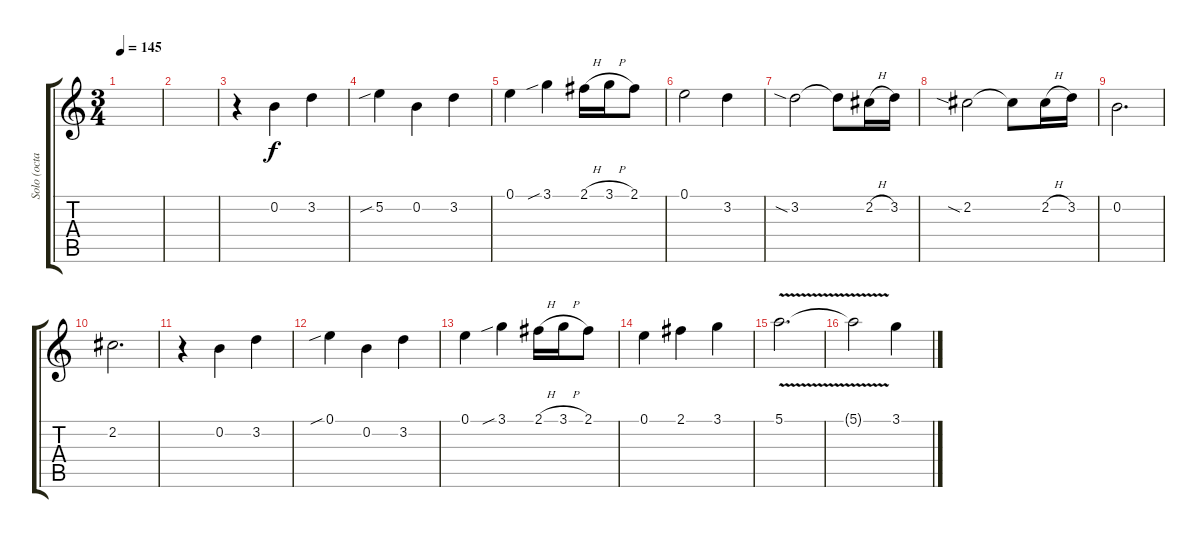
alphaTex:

\track ("Solo (octave lower)" "Solo (octa") {instrument acousticguitarsteel}
\staff {score tabs}
\tuning (E4 B3 G3 D3 A2 E2) {hide}
\ts (3 4)
\tempo 145
\clef g2
\ks c
|
|
r.4 0.2.4 3.2.4 |
5.2{sib}.4 0.2.4 3.2.4 |
0.1.4 3.1{sib}.4 2.1{h}.16 3.1{h}.16 2.1.8 |
0.1.2 3.2.4 |
3.2{sia}.2 3.2{t}.8 2.2{h}.16 3.2.16 |
2.2{sia}.2 2.2{t}.8 2.2{h}.16 3.2.16 |
0.2.2{d} |
2.2.2{d} |
r.4 0.2.4 3.2.4 |
0.1{sib}.4 0.2.4 3.2.4 |
0.1.4 3.1{sib}.4 2.1{h}.16 3.1{h}.16 2.1.8 |
0.1.4 2.1.4 3.1.4 |
5.1{v}.2{d} |
5.1{t}.2 3.1.4
